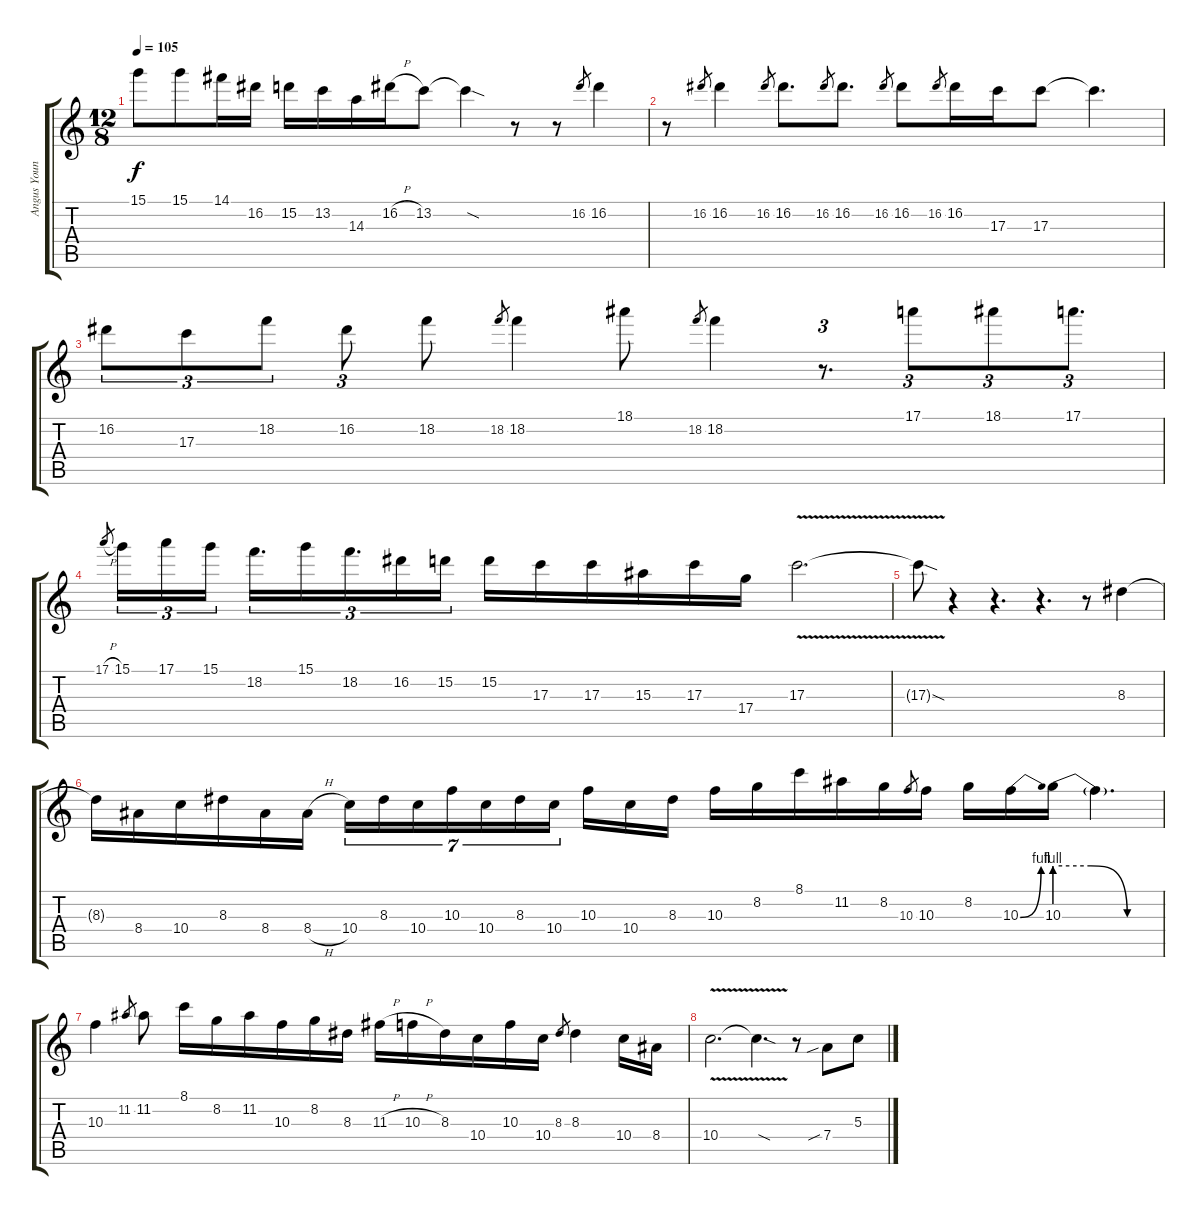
\track ("Angus Young" "Angus Youn") {instrument overdrivenguitar}
\staff {score tabs}
\tuning (E4 B3 G3 D3 A2 E2) {hide}
\ts (12 8)
\tempo 105
\clef g2
\ks c
15.1{t}.8{dy f} 15.1.8 14.1.16 16.2.16 15.2.16 13.2.16 14.3.16 16.2{h}.16 13.2.8 13.2{sod t}.4 r.8 r.8 16.2.8{gr} 16.2.4 |
r.8 16.2.8{gr} 16.2.4 16.2.8{gr} 16.2.8{d} 16.2.8{gr} 16.2.8{d} 16.2.8{gr} 16.2.8 16.2.8{gr} 16.2.16 17.3.16 17.3.8 17.3{t}.4{d} |
16.2.8{tu (3 2)} 17.3.8{tu (3 2)} 18.2.8{tu (3 2)} 16.2.8{tu (3 2)} 18.2.8 18.2.8{gr} 18.2.4 18.1.8 18.2.8{gr} 18.2.4 r.8{d tu (3 2)} 17.1.8{tu (3 2)} 18.1.8{tu (3 2)} 17.1.8{d tu (3 2)} |
17.1{h}.8{gr} 15.1.16{tu (3 2)} 17.1.16{tu (3 2)} 15.1.16{tu (3 2) beam splitsecondary} 18.2.16{d tu (3 2)} 15.1.16{tu (3 2)} 18.2.16{d tu (3 2)} 16.2.16{tu (3 2)} 15.2.16{tu (3 2)} 15.2.16 17.3.16 17.3.16 15.3.16 17.3.16 17.4.16 17.3{v}.2{d} |
17.3{sod t}.8 r.4 r.4{d} r.4{d} r.8 8.3.4 |
8.3{t}.16 8.4.16 10.4.16 8.3.16 8.4.16 8.4{h}.16 10.4.16{tu (7 4)} 8.3.16{tu (7 4)} 10.4.16{tu (7 4)} 10.3.16{tu (7 4)} 10.4.16{tu (7 4)} 8.3.16{tu (7 4)} 10.4.16{tu (7 4) beam splitsecondary} 10.3.16 10.4.16 8.3.16 10.3.16 8.2.16 8.1.16 11.2.16 8.2.16 10.3.8{gr} 10.3.16 8.2.16 10.3{be (bend 0 0 60 4)}.16 10.3{be (custom 0 4 20 4 40 0 60 0)}.16 10.3{t}.4{d} |
10.3.4 11.2.8{gr} 11.2.8 8.1.16 8.2.16 11.2.16 10.3.16 8.2.16 8.3.16 11.3{h}.16 10.3{h}.16 8.3.16 10.4.16 10.3.16 10.4.16 8.3.8{gr} 8.3.4 10.4.16 8.4.16 |
10.4{v}.2{d} 10.4{sod t}.4{d} r.8 7.4{sib}.8 5.3.8
